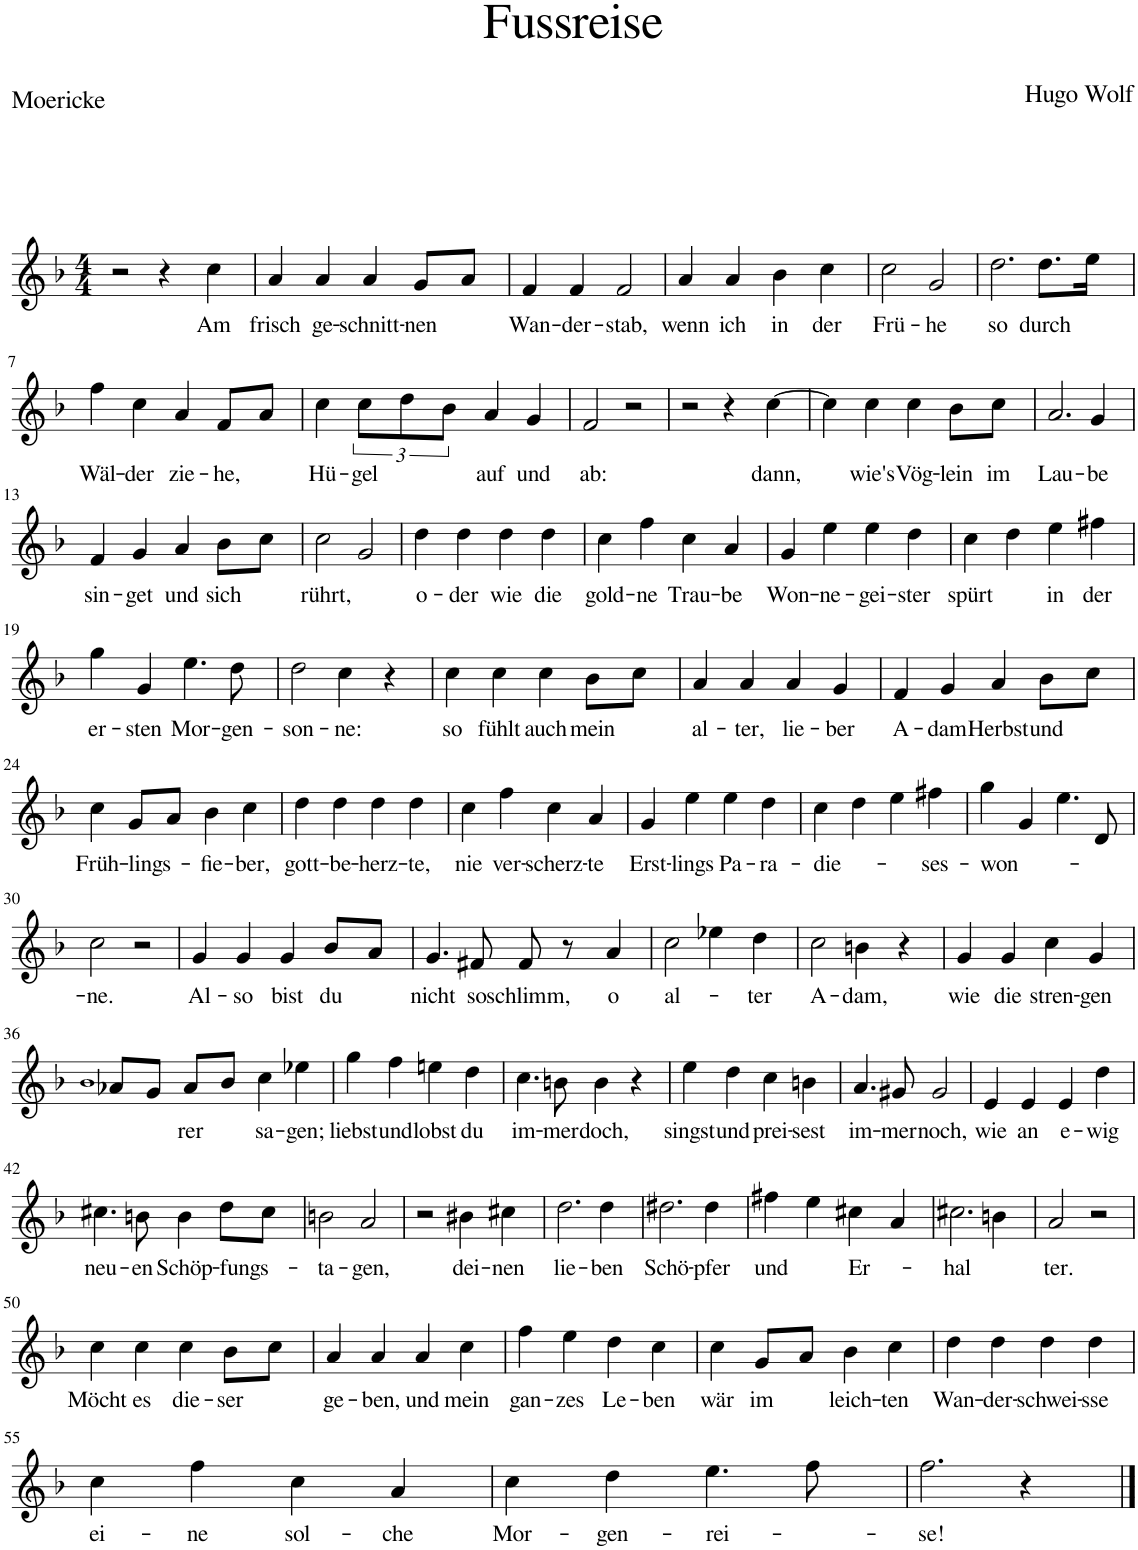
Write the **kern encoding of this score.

**kern	**text
*part1	*part1
*staff1	*staff1
*I"Piano	*
*I'Pno	*
*clefG2	*
*k[b-]	*
*M4/4	*
=1	=1
2r	.
4r	.
!	!LO:LY:b
4cc\	Am
=2	=2
!	!LO:LY:b
4a/	frisch
!	!LO:LY:b
4a/	ge-
!	!LO:LY:b
4a/	-schnitt-
!	!LO:LY:b
8g/L	-nen
8a/J	.
=3	=3
!	!LO:LY:b
4f/	Wan-
!	!LO:LY:b
4f/	-der-
!	!LO:LY:b
2f/	-stab,
=4	=4
!	!LO:LY:b
4a/	wenn
!	!LO:LY:b
4a/	ich
!	!LO:LY:b
4b-\	in
!	!LO:LY:b
4cc\	der
=5	=5
!	!LO:LY:b
2cc\	Frü-
!	!LO:LY:b
2g/	-he
=6	=6
!	!LO:LY:b
2.dd\	so
!	!LO:LY:b
8.dd\L	durch
16ee\Jk	.
!!LO:LB:g=z
=7	=7
!	!LO:LY:b
4ff\	Wäl-
!	!LO:LY:b
4cc\	-der
!	!LO:LY:b
4a/	zie-
!	!LO:LY:b
8f/L	-he,
8a/J	.
=8	=8
!	!LO:LY:b
4cc\	Hü-
!	!LO:LY:b
12cc\L	-gel
12dd\	.
12b-\J	.
!	!LO:LY:b
4a/	auf
!	!LO:LY:b
4g/	und
=9	=9
!	!LO:LY:b
2f/	ab:
2r	.
=10	=10
2r	.
4r	.
!	!LO:LY:b
[4cc\	dann,
=11	=11
4cc\]	.
!	!LO:LY:b
4cc\	wie's
!	!LO:LY:b
4cc\	Vög-
!	!LO:LY:b
8b-\L	-lein
!	!LO:LY:b
8cc\J	im
=12	=12
!	!LO:LY:b
2.a/	Lau-
!	!LO:LY:b
4g/	-be
!!LO:LB:g=z
=13	=13
!	!LO:LY:b
4f/	sin-
!	!LO:LY:b
4g/	-get
!	!LO:LY:b
4a/	und
!	!LO:LY:b
8b-\L	sich
8cc\J	.
=14	=14
!	!LO:LY:b
2cc\	rührt,
2g/	.
=15	=15
!	!LO:LY:b
4dd\	o-
!	!LO:LY:b
4dd\	-der
!	!LO:LY:b
4dd\	wie
!	!LO:LY:b
4dd\	die
=16	=16
!	!LO:LY:b
4cc\	gold-
!	!LO:LY:b
4ff\	-ne
!	!LO:LY:b
4cc\	Trau-
!	!LO:LY:b
4a/	-be
=17	=17
!	!LO:LY:b
4g/	Won-
!	!LO:LY:b
4ee\	-ne-
!	!LO:LY:b
4ee\	-gei-
!	!LO:LY:b
4dd\	-ster
=18	=18
!	!LO:LY:b
4cc\	spürt
4dd\	.
!	!LO:LY:b
4ee\	in
!	!LO:LY:b
4ff#X\	der
!!LO:LB:g=z
=19	=19
!	!LO:LY:b
4gg\	er-
!	!LO:LY:b
4g/	-sten
!	!LO:LY:b
4.ee\	Mor-
!	!LO:LY:b
8dd\	-gen-
=20	=20
!	!LO:LY:b
2dd\	-son-
!	!LO:LY:b
4cc\	-ne:
4r	.
=21	=21
!	!LO:LY:b
4cc\	so
!	!LO:LY:b
4cc\	fühlt
!	!LO:LY:b
4cc\	auch
!	!LO:LY:b
8b-\L	mein
8cc\J	.
=22	=22
!	!LO:LY:b
4a/	al-
!	!LO:LY:b
4a/	-ter,
!	!LO:LY:b
4a/	lie-
!	!LO:LY:b
4g/	-ber
=23	=23
!	!LO:LY:b
4f/	A-
!	!LO:LY:b
4g/	-dam
!	!LO:LY:b
4a/	Herbst
!	!LO:LY:b
8b-\L	und
8cc\J	.
!!LO:LB:g=z
=24	=24
!	!LO:LY:b
4cc\	Früh-
!	!LO:LY:b
8g/L	-lings-
8a/J	.
!	!LO:LY:b
4b-\	-fie-
!	!LO:LY:b
4cc\	-ber,
=25	=25
!	!LO:LY:b
4dd\	gott-
!	!LO:LY:b
4dd\	-be-
!	!LO:LY:b
4dd\	-herz-
!	!LO:LY:b
4dd\	-te,
=26	=26
!	!LO:LY:b
4cc\	nie
!	!LO:LY:b
4ff\	ver-
!	!LO:LY:b
4cc\	-scherz-
!	!LO:LY:b
4a/	-te
=27	=27
!	!LO:LY:b
4g/	Erst-
!	!LO:LY:b
4ee\	-lings
!	!LO:LY:b
4ee\	Pa-
!	!LO:LY:b
4dd\	-ra-
=28	=28
!	!LO:LY:b
4cc\	-die-
4dd\	.
4ee\	.
!	!LO:LY:b
4ff#X\	-ses-
=29	=29
!	!LO:LY:b
4gg\	-won-
4g/	.
4.ee\	.
8d/	.
!!LO:LB:g=z
=30	=30
!	!LO:LY:b
2cc\	-ne.
2r	.
=31	=31
!	!LO:LY:b
4g/	Al-
!	!LO:LY:b
4g/	-so
!	!LO:LY:b
4g/	bist
!	!LO:LY:b
8b-/L	du
8a/J	.
=32	=32
!	!LO:LY:b
4.g/	nicht
!	!LO:LY:b
8f#X/	so
!	!LO:LY:b
8f#/	schlimm,
8r	.
!	!LO:LY:b
4a/	o
=33	=33
!	!LO:LY:b
2cc\	al-
4ee-X\	.
!	!LO:LY:b
4dd\	-ter
=34	=34
!	!LO:LY:b
2cc\	A-
!	!LO:LY:b
4bn\	-dam,
4r	.
=35	=35
!	!LO:LY:b
4g/	wie
!	!LO:LY:b
4g/	die
!	!LO:LY:b
4cc\	stren-
!	!LO:LY:b
4g/	-gen
!!LO:LB:g=z
=36	=36
1qb-	.
8a-X/L	.
8g/J	.
!	!LO:LY:b
8a-/L	-rer
8b-/J	.
!	!LO:LY:b
4cc\	sa-
!	!LO:LY:b
4ee-X\	gen;
=37	=37
!	!LO:LY:b
4gg\	liebst
!	!LO:LY:b
4ff\	und
!	!LO:LY:b
4een\	lobst
!	!LO:LY:b
4dd\	du
=38	=38
!	!LO:LY:b
4.cc\	im-
!	!LO:LY:b
8bn\	-mer
!	!LO:LY:b
4b\	doch,
4r	.
=39	=39
!	!LO:LY:b
4ee\	singst
!	!LO:LY:b
4dd\	und
!	!LO:LY:b
4cc\	prei-
!	!LO:LY:b
4bn\	-sest
=40	=40
!	!LO:LY:b
4.a/	im-
!	!LO:LY:b
8g#X/	-mer
!	!LO:LY:b
2g#/	noch,
=41	=41
!	!LO:LY:b
4e/	wie
!	!LO:LY:b
4e/	an
!	!LO:LY:b
4e/	e-
!	!LO:LY:b
4dd\	-wig
!!LO:LB:g=z
=42	=42
!	!LO:LY:b
4.cc#X\	neu-
!	!LO:LY:b
8bn\	-en
!	!LO:LY:b
4b\	Schöp-
!	!LO:LY:b
8dd\L	-fungs-
8cc#\J	.
=43	=43
!	!LO:LY:b
2bn\	-ta-
!	!LO:LY:b
2a/	-gen,
=44	=44
2r	.
!	!LO:LY:b
4b#X\	dei-
!	!LO:LY:b
4cc#X\	-nen
=45	=45
!	!LO:LY:b
2.dd\	lie-
!	!LO:LY:b
4dd\	-ben
=46	=46
!	!LO:LY:b
2.dd#X\	Schö-
!	!LO:LY:b
4dd#\	-pfer
=47	=47
!	!LO:LY:b
4ff#X\	und
4ee\	.
!	!LO:LY:b
4cc#X\	Er-
4a/	.
=48	=48
!	!LO:LY:b
2.cc#X\	-hal
4bn\	.
=49	=49
!	!LO:LY:b
2a/	-ter.
2r	.
!!LO:LB:g=z
=50	=50
!	!LO:LY:b
4cc\	Möcht
!	!LO:LY:b
4cc\	es
!	!LO:LY:b
4cc\	die-
!	!LO:LY:b
8b-\L	-ser
8cc\J	.
=51	=51
!	!LO:LY:b
4a/	ge-
!	!LO:LY:b
4a/	-ben,
!	!LO:LY:b
4a/	und
!	!LO:LY:b
4cc\	mein
=52	=52
!	!LO:LY:b
4ff\	gan-
!	!LO:LY:b
4ee\	-zes
!	!LO:LY:b
4dd\	Le-
!	!LO:LY:b
4cc\	-ben
=53	=53
!	!LO:LY:b
4cc\	wär
!	!LO:LY:b
8g/L	im
8a/J	.
!	!LO:LY:b
4b-\	leich-
!	!LO:LY:b
4cc\	-ten
=54	=54
!	!LO:LY:b
4dd\	Wan-
!	!LO:LY:b
4dd\	-der-
!	!LO:LY:b
4dd\	-schwei-
!	!LO:LY:b
4dd\	-sse
!!LO:LB:g=z
=55	=55
!	!LO:LY:b
4cc\	ei-
!	!LO:LY:b
4ff\	-ne
!	!LO:LY:b
4cc\	sol-
!	!LO:LY:b
4a/	-che
=56	=56
!	!LO:LY:b
4cc\	Mor-
!	!LO:LY:b
4dd\	-gen-
!	!LO:LY:b
4.ee\	-rei-
8ff\	.
=57	=57
!	!LO:LY:b
2.ff\	-se!
4r	.
==	==
*-	*-
